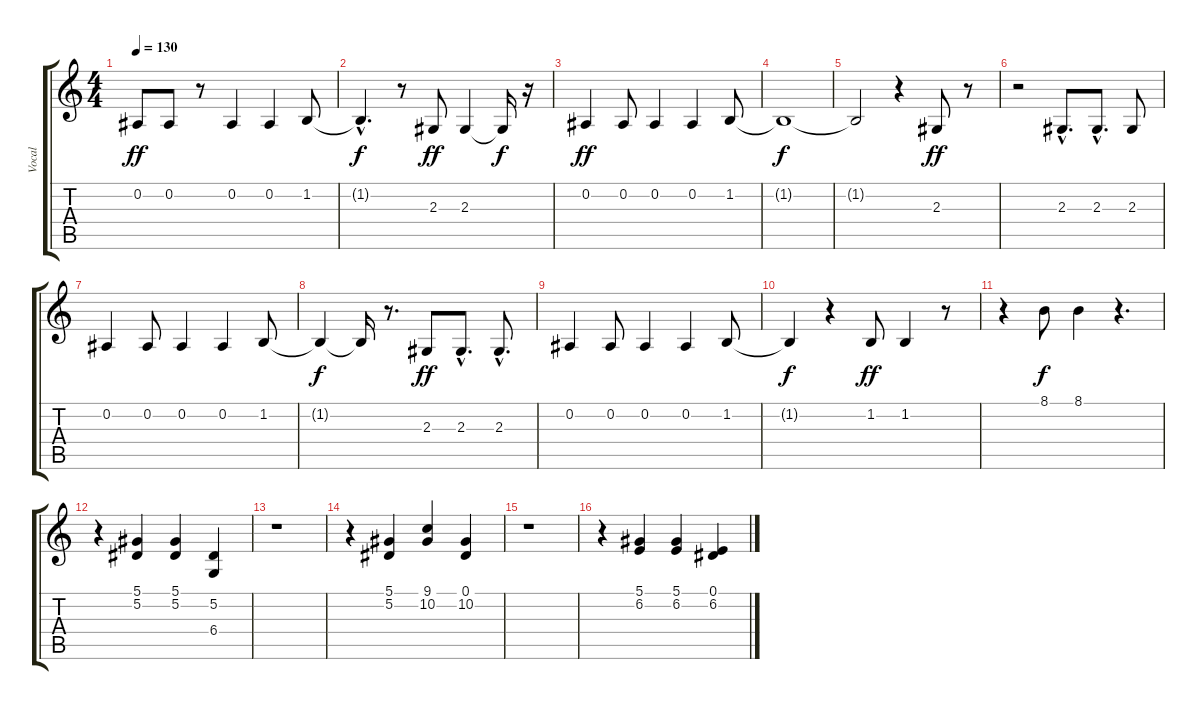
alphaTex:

\track ("Vocal" "Vocal") {instrument frenchhorn}
\staff {score tabs}
\tuning (Eb4 Bb3 Gb3 Db3 Ab2 Eb2) {hide}
\ts (4 4)
\tempo 130
\clef g2
\ks c
0.2.8{dy ff} 0.2.8 r.8 0.2.4 0.2.4 1.2.8 |
1.2{hac t}.4{d dy f} r.8 2.3.8{dy ff} 2.3.4 2.3{t}.16{dy f} r.16 |
0.2.4{dy ff} 0.2.8 0.2.4 0.2.4 1.2.8 |
1.2{t}.1{dy f} |
1.2{t}.2 r.4 2.3.8{dy ff} r.8 |
r.2 2.3{hac}.8{d} 2.3{hac}.8{d} 2.3.8 |
0.2.4 0.2.8 0.2.4 0.2.4 1.2.8 |
1.2{t}.4{dy f} 1.2{t}.16 r.8{d} 2.3.8{dy ff} 2.3{hac}.8{d} 2.3{hac}.8{d} |
0.2.4 0.2.8 0.2.4 0.2.4 1.2.8 |
1.2{t}.4{dy f} r.4 1.2.8{dy ff} 1.2.4 r.8 |
r.4 8.1.8{dy f} 8.1.4 r.4{d} |
r.4 (5.1 5.2).4 (5.1 5.2).4 (5.2 6.4).4 |
r.1 |
r.4 (5.1 5.2).4 (9.1 10.2).4 (0.1 10.2).4 |
r.1 |
r.4 (5.1 6.2).4 (5.1 6.2).4 (0.1 6.2).4
